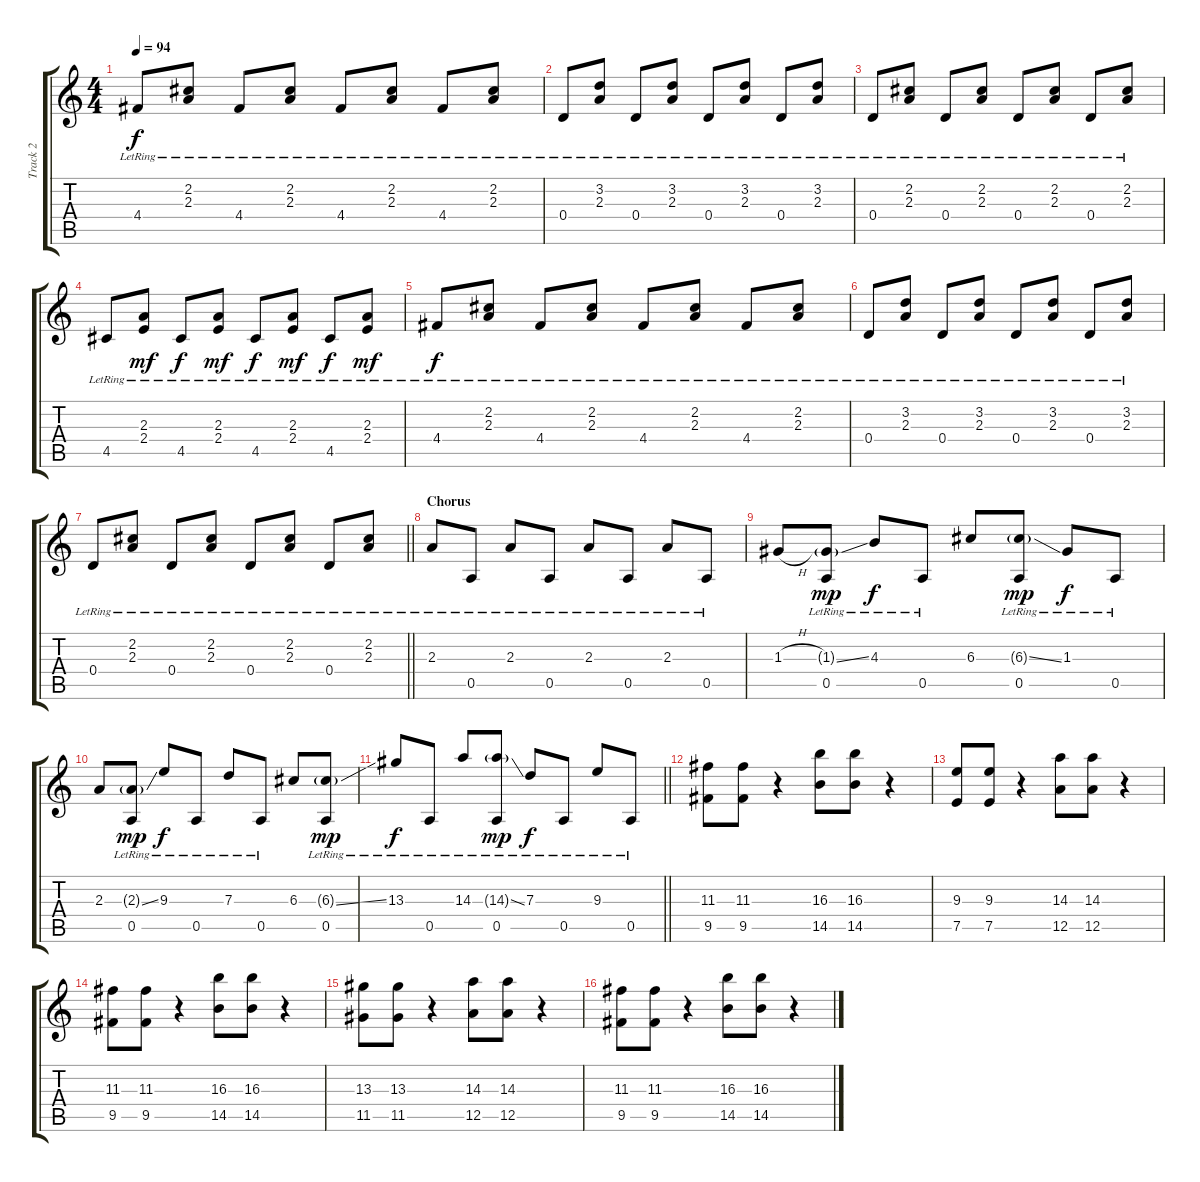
\track ("Track 2" "Track 2") {instrument electricguitarjazz}
\staff {score tabs}
\tuning (E4 B3 G3 D3 A2 E2) {hide}
\ts (4 4)
\tempo 94
\clef g2
\ks c
4.4{lr}.8{dy f} (2.2{lr} 2.3{lr}).8 4.4{lr}.8 (2.2{lr} 2.3{lr}).8 4.4{lr}.8 (2.2{lr} 2.3{lr}).8 4.4{lr}.8 (2.2{lr} 2.3{lr}).8 |
0.4{lr}.8 (3.2{lr} 2.3{lr}).8 0.4{lr}.8 (3.2{lr} 2.3{lr}).8 0.4{lr}.8 (3.2{lr} 2.3{lr}).8 0.4{lr}.8 (3.2{lr} 2.3{lr}).8 |
0.4{lr}.8 (2.2{lr} 2.3{lr}).8 0.4{lr}.8 (2.2{lr} 2.3{lr}).8 0.4{lr}.8 (2.2{lr} 2.3{lr}).8 0.4{lr}.8 (2.2{lr} 2.3{lr}).8 |
4.5{lr}.8 (2.3{lr} 2.4{lr}).8{dy mf} 4.5{lr}.8{dy f} (2.3{lr} 2.4{lr}).8{dy mf} 4.5{lr}.8{dy f} (2.3{lr} 2.4{lr}).8{dy mf} 4.5{lr}.8{dy f} (2.3{lr} 2.4{lr}).8{dy mf} |
4.4{lr}.8{dy f} (2.2{lr} 2.3{lr}).8 4.4{lr}.8 (2.2{lr} 2.3{lr}).8 4.4{lr}.8 (2.2{lr} 2.3{lr}).8 4.4{lr}.8 (2.2{lr} 2.3{lr}).8 |
0.4{lr}.8 (3.2{lr} 2.3{lr}).8 0.4{lr}.8 (3.2{lr} 2.3{lr}).8 0.4{lr}.8 (3.2{lr} 2.3{lr}).8 0.4{lr}.8 (3.2{lr} 2.3{lr}).8 |
\barLineRight lightlight
0.4{lr}.8 (2.2{lr} 2.3{lr}).8 0.4{lr}.8 (2.2{lr} 2.3{lr}).8 0.4{lr}.8 (2.2{lr} 2.3{lr}).8 0.4{lr}.8 (2.2{lr} 2.3{lr}).8 |
\section ("" "Chorus")
2.3{lr}.8{volume 10 instrument overdrivenguitar} 0.5{lr}.8 2.3{lr}.8 0.5{lr}.8 2.3{lr}.8 0.5{lr}.8 2.3{lr}.8 0.5{lr}.8 |
1.3{h}.8 (1.3{ss g} 0.5{lr}).8{dy mp} 4.3{lr}.8{dy f} 0.5{lr}.8 6.3.8 (6.3{ss g} 0.5{lr}).8{dy mp} 1.3{lr}.8{dy f} 0.5{lr}.8 |
2.3.8 (2.3{ss g} 0.5{lr}).8{dy mp} 9.3{lr}.8{dy f} 0.5{lr}.8 7.3{lr}.8 0.5{lr}.8 6.3.8 (6.3{ss g} 0.5{lr}).8{dy mp} |
\barLineRight lightlight
13.3{lr}.8{dy f} 0.5{lr}.8 14.3{lr}.8 (14.3{ss g} 0.5{lr}).8{dy mp} 7.3{lr}.8{dy f} 0.5{lr}.8 9.3{lr}.8 0.5{lr}.8 |
(11.3 9.5).8{instrument electricguitarjazz} (11.3 9.5).8 r.4 (16.3 14.5).8 (16.3 14.5).8 r.4 |
(9.3 7.5).8 (9.3 7.5).8 r.4 (14.3 12.5).8 (14.3 12.5).8 r.4 |
(11.3 9.5).8 (11.3 9.5).8 r.4 (16.3 14.5).8 (16.3 14.5).8 r.4 |
(13.3 11.5).8 (13.3 11.5).8 r.4 (14.3 12.5).8 (14.3 12.5).8 r.4 |
(11.3 9.5).8 (11.3 9.5).8 r.4 (16.3 14.5).8 (16.3 14.5).8 r.4
